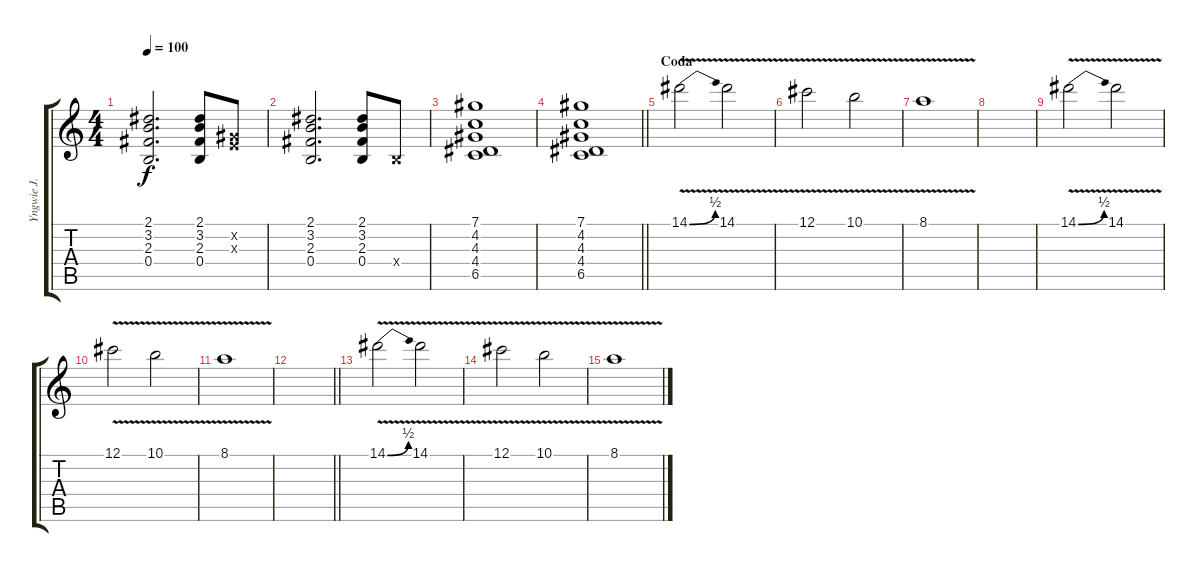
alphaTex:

\track ("Yngwie J. Malmsteen" "Yngwie J. ") {instrument overdrivenguitar}
\staff {score tabs}
\tuning (Db4 Ab3 E3 B2 Gb2 Db2) {hide}
\ts (4 4)
\tempo 100
\clef g2
\ks c
(2.1 3.2 2.3 0.4).2{d dy f} (2.1 3.2 2.3 0.4).8 (0.2{x} 0.3{x}).8 |
(2.1 3.2 2.3 0.4).2{d} (2.1 3.2 2.3 0.4).8 0.4{x}.8 |
(7.1 4.2 4.3 4.4 6.5).1 |
\barLineRight lightlight
(7.1 4.2 4.3 4.4 6.5).1 |
\section ("" "Coda")
14.1{be (bend 0 0 60 2) v}.2 14.1{v}.2 |
12.1{v}.2 10.1{v}.2 |
8.1{v}.1 |
|
14.1{be (bend 0 0 60 2) v}.2 14.1{v}.2 |
12.1{v}.2 10.1{v}.2 |
8.1{v}.1 |
\barLineRight lightlight
|
14.1{be (bend 0 0 60 2) v}.2 14.1{v}.2 |
12.1{v}.2 10.1{v}.2 |
8.1{v}.1
